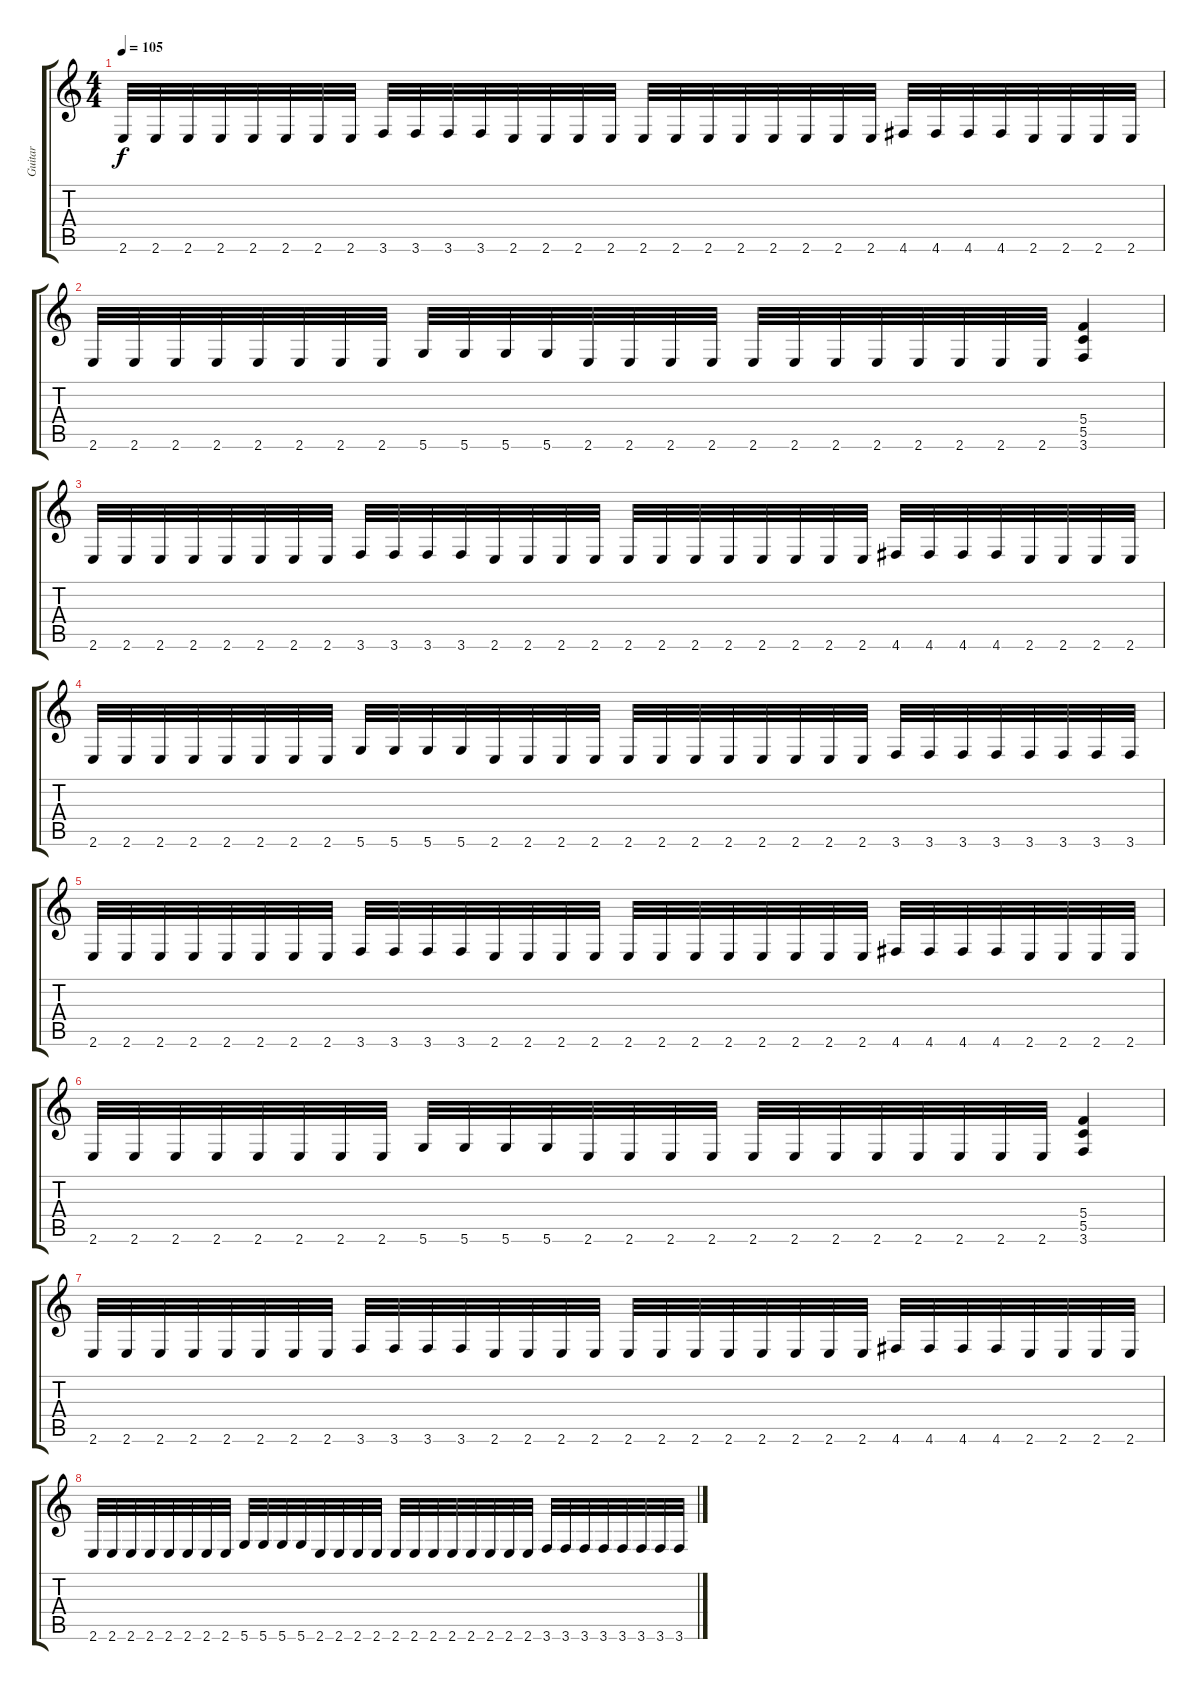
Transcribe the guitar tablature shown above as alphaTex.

\track ("Guitar" "Guitar") {instrument overdrivenguitar}
\staff {score tabs}
\tuning (D4 A3 F3 C3 G2 D2) {hide}
\ts (4 4)
\tempo 105
\clef g2
\ks c
2.6.32{dy f} 2.6.32 2.6.32 2.6.32 2.6.32 2.6.32 2.6.32 2.6.32 3.6.32 3.6.32 3.6.32 3.6.32 2.6.32 2.6.32 2.6.32 2.6.32 2.6.32 2.6.32 2.6.32 2.6.32 2.6.32 2.6.32 2.6.32 2.6.32 4.6.32 4.6.32 4.6.32 4.6.32 2.6.32 2.6.32 2.6.32 2.6.32 |
2.6.32 2.6.32 2.6.32 2.6.32 2.6.32 2.6.32 2.6.32 2.6.32 5.6.32 5.6.32 5.6.32 5.6.32 2.6.32 2.6.32 2.6.32 2.6.32 2.6.32 2.6.32 2.6.32 2.6.32 2.6.32 2.6.32 2.6.32 2.6.32 (5.4 5.5 3.6).4 |
2.6.32 2.6.32 2.6.32 2.6.32 2.6.32 2.6.32 2.6.32 2.6.32 3.6.32 3.6.32 3.6.32 3.6.32 2.6.32 2.6.32 2.6.32 2.6.32 2.6.32 2.6.32 2.6.32 2.6.32 2.6.32 2.6.32 2.6.32 2.6.32 4.6.32 4.6.32 4.6.32 4.6.32 2.6.32 2.6.32 2.6.32 2.6.32 |
2.6.32 2.6.32 2.6.32 2.6.32 2.6.32 2.6.32 2.6.32 2.6.32 5.6.32 5.6.32 5.6.32 5.6.32 2.6.32 2.6.32 2.6.32 2.6.32 2.6.32 2.6.32 2.6.32 2.6.32 2.6.32 2.6.32 2.6.32 2.6.32 3.6.32 3.6.32 3.6.32 3.6.32 3.6.32 3.6.32 3.6.32 3.6.32 |
2.6.32 2.6.32 2.6.32 2.6.32 2.6.32 2.6.32 2.6.32 2.6.32 3.6.32 3.6.32 3.6.32 3.6.32 2.6.32 2.6.32 2.6.32 2.6.32 2.6.32 2.6.32 2.6.32 2.6.32 2.6.32 2.6.32 2.6.32 2.6.32 4.6.32 4.6.32 4.6.32 4.6.32 2.6.32 2.6.32 2.6.32 2.6.32 |
2.6.32 2.6.32 2.6.32 2.6.32 2.6.32 2.6.32 2.6.32 2.6.32 5.6.32 5.6.32 5.6.32 5.6.32 2.6.32 2.6.32 2.6.32 2.6.32 2.6.32 2.6.32 2.6.32 2.6.32 2.6.32 2.6.32 2.6.32 2.6.32 (5.4 5.5 3.6).4 |
2.6.32 2.6.32 2.6.32 2.6.32 2.6.32 2.6.32 2.6.32 2.6.32 3.6.32 3.6.32 3.6.32 3.6.32 2.6.32 2.6.32 2.6.32 2.6.32 2.6.32 2.6.32 2.6.32 2.6.32 2.6.32 2.6.32 2.6.32 2.6.32 4.6.32 4.6.32 4.6.32 4.6.32 2.6.32 2.6.32 2.6.32 2.6.32 |
2.6.32 2.6.32 2.6.32 2.6.32 2.6.32 2.6.32 2.6.32 2.6.32 5.6.32 5.6.32 5.6.32 5.6.32 2.6.32 2.6.32 2.6.32 2.6.32 2.6.32 2.6.32 2.6.32 2.6.32 2.6.32 2.6.32 2.6.32 2.6.32 3.6.32 3.6.32 3.6.32 3.6.32 3.6.32 3.6.32 3.6.32 3.6.32
